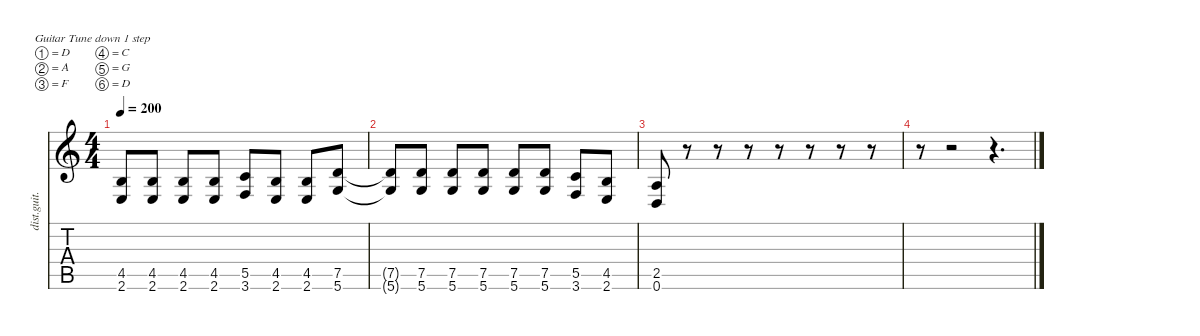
\defaultSystemsLayout 4
\hideDynamics
\bracketExtendMode nobrackets
\track ("Gitara 1" "dist.guit.") {instrument distortionguitar}
\staff {score tabs}
\tuning (D4 A3 F3 C3 G2 D2)
\ts (4 4)
\tempo 200
\clef g2
\ks c
(4.5 2.6).8{dy f beam Up} (4.5 2.6).8{beam Up} (4.5 2.6).8{beam Up} (4.5 2.6).8{beam Up} (5.5 3.6).8{beam Up} (4.5 2.6).8{beam Up} (4.5 2.6).8{beam Up} (7.5 5.6).8{beam Up} |
(7.5{t} 5.6{t}).8{beam Up} (7.5 5.6).8{beam Up} (7.5 5.6).8{beam Up} (7.5 5.6).8{beam Up} (7.5 5.6).8{beam Up} (7.5 5.6).8{beam Up} (5.5 3.6).8{beam Up} (4.5 2.6).8{beam Up} |
(2.5 0.6).8{beam Up} r.8{beam Down} r.8{beam Down} r.8{beam Down} r.8{beam Down} r.8{beam Down} r.8{beam Down} r.8{beam Down} |
r.8{beam Down} r.2{beam Down} r.4{d beam Down}
